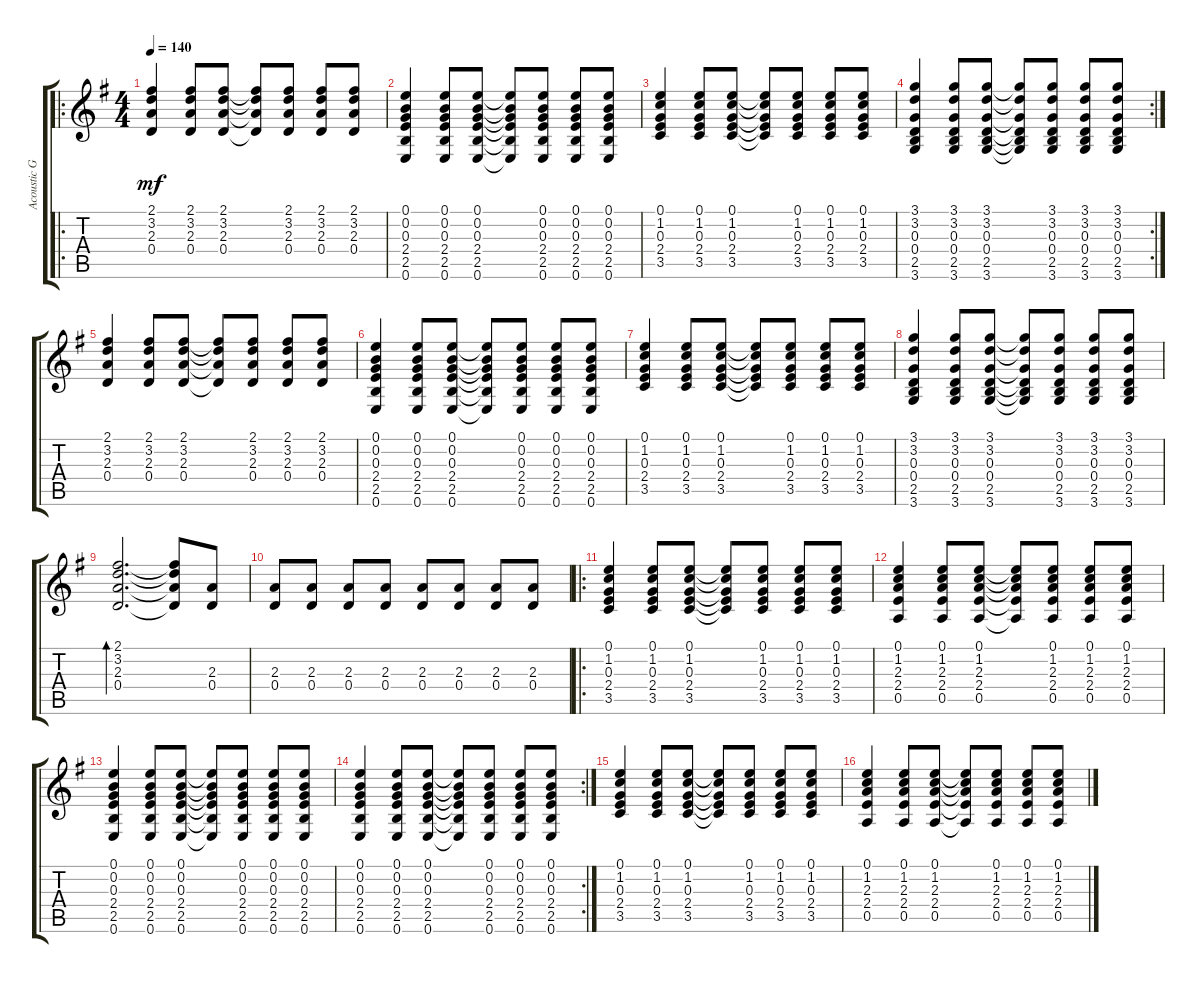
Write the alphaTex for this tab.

\track ("Acoustic Guitar" "Acoustic G") {instrument acousticguitarsteel}
\staff {score tabs}
\tuning (E4 B3 G3 D3 A2 E2) {hide}
\ro
\ts (4 4)
\tempo 140
\clef g2
\ks eminor
(2.1 3.2 2.3 0.4).4{dy mf} (2.1 3.2 2.3 0.4).8 (2.1 3.2 2.3 0.4).8 (2.1{t} 3.2{t} 2.3{t} 0.4{t}).8 (2.1 3.2 2.3 0.4).8 (2.1 3.2 2.3 0.4).8 (2.1 3.2 2.3 0.4).8 |
(0.1 0.2 0.3 2.4 2.5 0.6).4 (0.1 0.2 0.3 2.4 2.5 0.6).8 (0.1 0.2 0.3 2.4 2.5 0.6).8 (0.1{t} 0.2{t} 0.3{t} 2.4{t} 2.5{t} 0.6{t}).8 (0.1 0.2 0.3 2.4 2.5 0.6).8 (0.1 0.2 0.3 2.4 2.5 0.6).8 (0.1 0.2 0.3 2.4 2.5 0.6).8 |
(0.1 1.2 0.3 2.4 3.5).4 (0.1 1.2 0.3 2.4 3.5).8 (0.1 1.2 0.3 2.4 3.5).8 (0.1{t} 1.2{t} 0.3{t} 2.4{t} 3.5{t}).8 (0.1 1.2 0.3 2.4 3.5).8 (0.1 1.2 0.3 2.4 3.5).8 (0.1 1.2 0.3 2.4 3.5).8 |
\rc 2
(3.1 3.2 0.3 0.4 2.5 3.6).4 (3.1 3.2 0.3 0.4 2.5 3.6).8 (3.1 3.2 0.3 0.4 2.5 3.6).8 (3.1{t} 3.2{t} 0.3{t} 0.4{t} 2.5{t} 3.6{t}).8 (3.1 3.2 0.3 0.4 2.5 3.6).8 (3.1 3.2 0.3 0.4 2.5 3.6).8 (3.1 3.2 0.3 0.4 2.5 3.6).8 |
(2.1 3.2 2.3 0.4).4 (2.1 3.2 2.3 0.4).8 (2.1 3.2 2.3 0.4).8 (2.1{t} 3.2{t} 2.3{t} 0.4{t}).8 (2.1 3.2 2.3 0.4).8 (2.1 3.2 2.3 0.4).8 (2.1 3.2 2.3 0.4).8 |
(0.1 0.2 0.3 2.4 2.5 0.6).4 (0.1 0.2 0.3 2.4 2.5 0.6).8 (0.1 0.2 0.3 2.4 2.5 0.6).8 (0.1{t} 0.2{t} 0.3{t} 2.4{t} 2.5{t} 0.6{t}).8 (0.1 0.2 0.3 2.4 2.5 0.6).8 (0.1 0.2 0.3 2.4 2.5 0.6).8 (0.1 0.2 0.3 2.4 2.5 0.6).8 |
(0.1 1.2 0.3 2.4 3.5).4 (0.1 1.2 0.3 2.4 3.5).8 (0.1 1.2 0.3 2.4 3.5).8 (0.1{t} 1.2{t} 0.3{t} 2.4{t} 3.5{t}).8 (0.1 1.2 0.3 2.4 3.5).8 (0.1 1.2 0.3 2.4 3.5).8 (0.1 1.2 0.3 2.4 3.5).8 |
(3.1 3.2 0.3 0.4 2.5 3.6).4 (3.1 3.2 0.3 0.4 2.5 3.6).8 (3.1 3.2 0.3 0.4 2.5 3.6).8 (3.1{t} 3.2{t} 0.3{t} 0.4{t} 2.5{t} 3.6{t}).8 (3.1 3.2 0.3 0.4 2.5 3.6).8 (3.1 3.2 0.3 0.4 2.5 3.6).8 (3.1 3.2 0.3 0.4 2.5 3.6).8 |
(2.1 3.2 2.3 0.4).2{d bd 120} (2.1{t} 3.2{t} 2.3{t} 0.4{t}).8 (2.3 0.4).8 |
(2.3 0.4).8 (2.3 0.4).8 (2.3 0.4).8 (2.3 0.4).8 (2.3 0.4).8 (2.3 0.4).8 (2.3 0.4).8 (2.3 0.4).8 |
\ro
(0.1 1.2 0.3 2.4 3.5).4 (0.1 1.2 0.3 2.4 3.5).8 (0.1 1.2 0.3 2.4 3.5).8 (0.1{t} 1.2{t} 0.3{t} 2.4{t} 3.5{t}).8 (0.1 1.2 0.3 2.4 3.5).8 (0.1 1.2 0.3 2.4 3.5).8 (0.1 1.2 0.3 2.4 3.5).8 |
(0.1 1.2 2.3 2.4 0.5).4 (0.1 1.2 2.3 2.4 0.5).8 (0.1 1.2 2.3 2.4 0.5).8 (0.1{t} 1.2{t} 2.3{t} 2.4{t} 0.5{t}).8 (0.1 1.2 2.3 2.4 0.5).8 (0.1 1.2 2.3 2.4 0.5).8 (0.1 1.2 2.3 2.4 0.5).8 |
(0.1 0.2 0.3 2.4 2.5 0.6).4 (0.1 0.2 0.3 2.4 2.5 0.6).8 (0.1 0.2 0.3 2.4 2.5 0.6).8 (0.1{t} 0.2{t} 0.3{t} 2.4{t} 2.5{t} 0.6{t}).8 (0.1 0.2 0.3 2.4 2.5 0.6).8 (0.1 0.2 0.3 2.4 2.5 0.6).8 (0.1 0.2 0.3 2.4 2.5 0.6).8 |
\rc 2
(0.1 0.2 0.3 2.4 2.5 0.6).4 (0.1 0.2 0.3 2.4 2.5 0.6).8 (0.1 0.2 0.3 2.4 2.5 0.6).8 (0.1{t} 0.2{t} 0.3{t} 2.4{t} 2.5{t} 0.6{t}).8 (0.1 0.2 0.3 2.4 2.5 0.6).8 (0.1 0.2 0.3 2.4 2.5 0.6).8 (0.1 0.2 0.3 2.4 2.5 0.6).8 |
(0.1 1.2 0.3 2.4 3.5).4 (0.1 1.2 0.3 2.4 3.5).8 (0.1 1.2 0.3 2.4 3.5).8 (0.1{t} 1.2{t} 0.3{t} 2.4{t} 3.5{t}).8 (0.1 1.2 0.3 2.4 3.5).8 (0.1 1.2 0.3 2.4 3.5).8 (0.1 1.2 0.3 2.4 3.5).8 |
(0.1 1.2 2.3 2.4 0.5).4 (0.1 1.2 2.3 2.4 0.5).8 (0.1 1.2 2.3 2.4 0.5).8 (0.1{t} 1.2{t} 2.3{t} 2.4{t} 0.5{t}).8 (0.1 1.2 2.3 2.4 0.5).8 (0.1 1.2 2.3 2.4 0.5).8 (0.1 1.2 2.3 2.4 0.5).8
